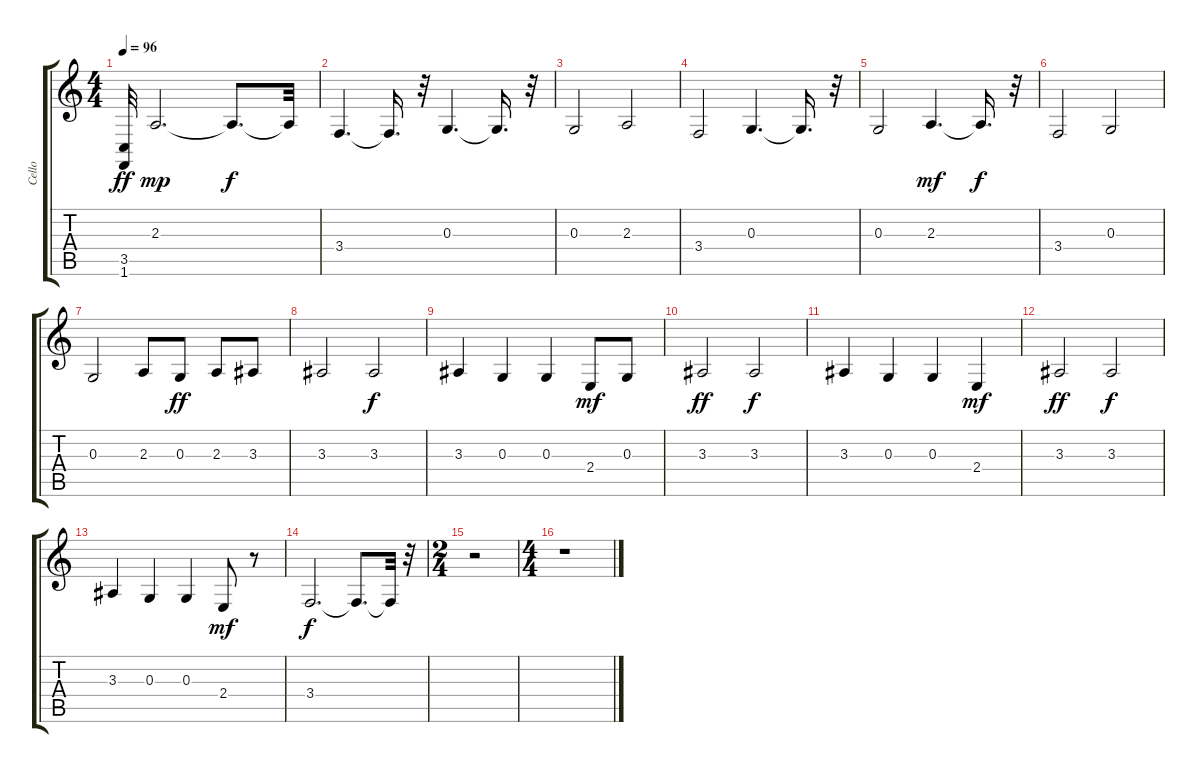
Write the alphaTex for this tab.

\track ("Cello" "Cello") {instrument cello}
\staff {score tabs}
\tuning (E4 B3 G3 D3 A2 E2) {hide}
\ts (4 4)
\tempo 96
\clef g2
\ks c
(3.5 1.6).32{dy ff} 2.3.2{d dy mp} 2.3{t}.8{d dy f} 2.3{t}.32 |
3.4.4{d} 3.4{t}.16{d} r.32 0.3.4{d} 0.3{t}.16{d} r.32 |
0.3.2 2.3.2 |
3.4.2 0.3.4{d} 0.3{t}.16{d} r.32 |
0.3.2 2.3.4{d dy mf} 2.3{t}.16{d dy f} r.32 |
3.4.2 0.3.2 |
0.3.2 2.3.8 0.3.8{dy ff} 2.3.8 3.3.8 |
3.3.2 3.3.2{dy f} |
3.3.4 0.3.4 0.3.4 2.4.8{dy mf} 0.3.8 |
3.3.2{dy ff} 3.3.2{dy f} |
3.3.4 0.3.4 0.3.4 2.4.4{dy mf} |
3.3.2{dy ff} 3.3.2{dy f} |
3.3.4 0.3.4 0.3.4 2.4.8{dy mf} r.8 |
3.4.2{d dy f} 3.4{t}.8{d} 3.4{t}.32 r.32 |
\ts (2 4)
r.2 |
\ts (4 4)
r.1
